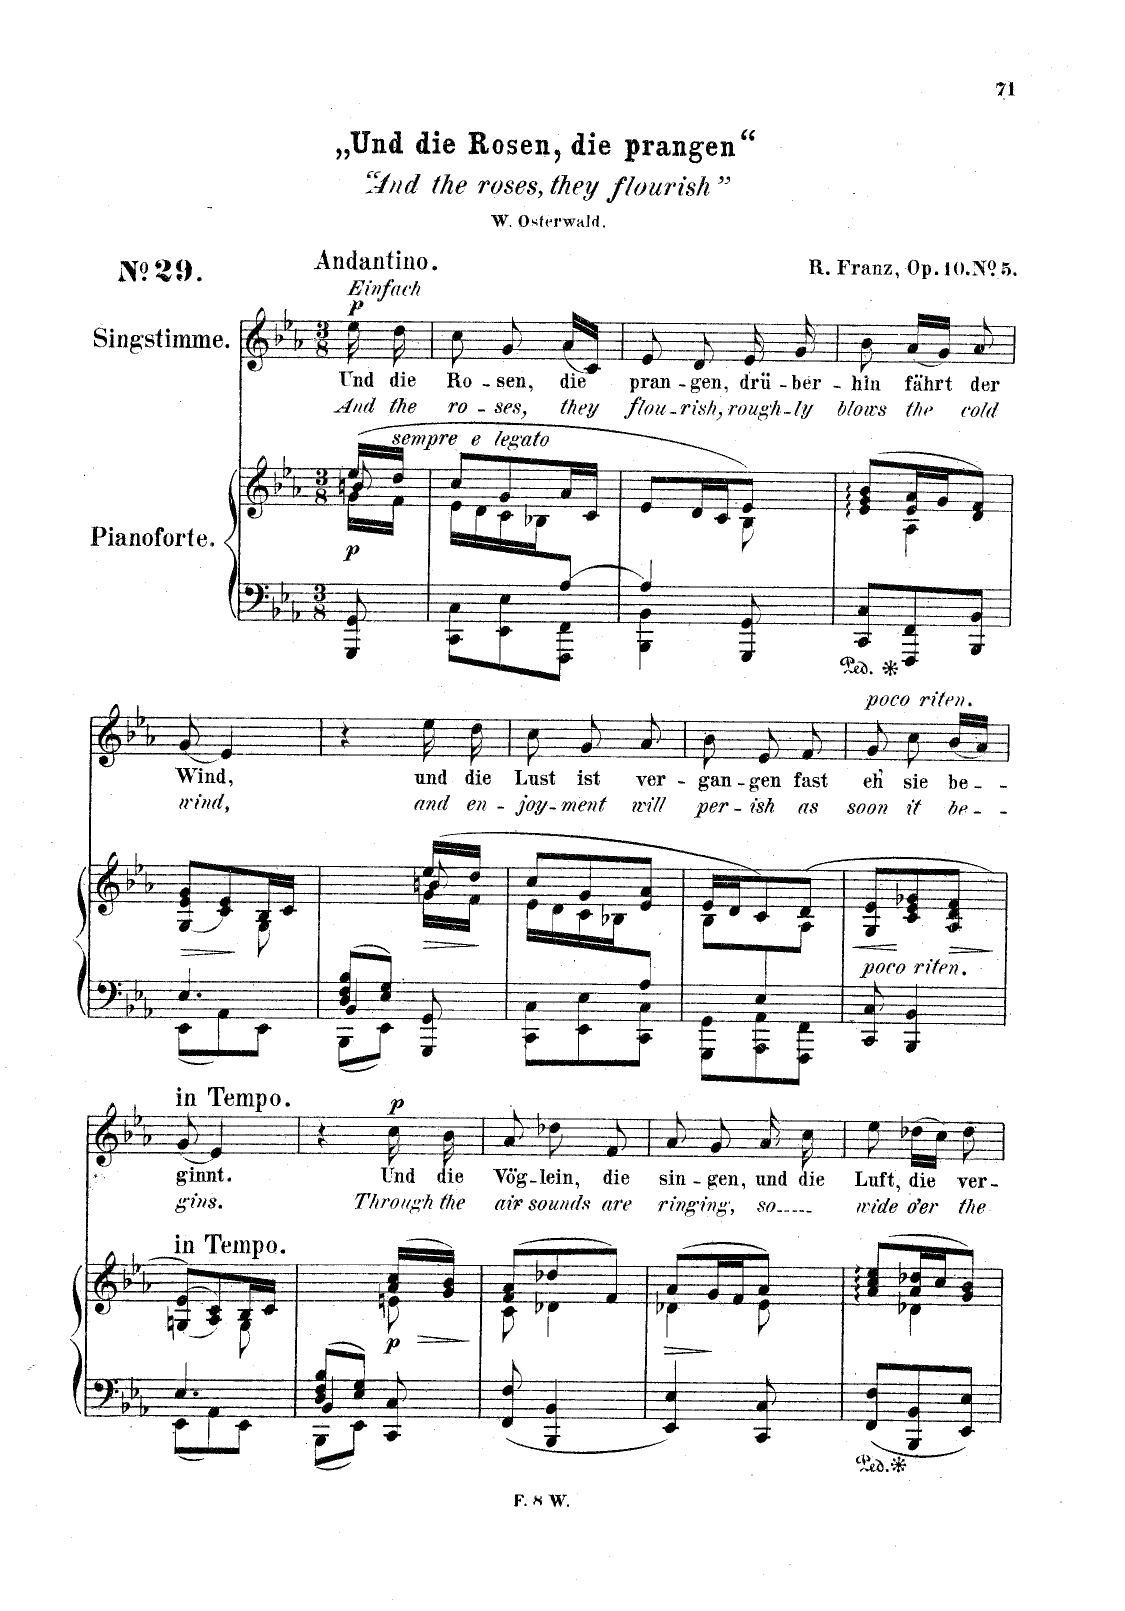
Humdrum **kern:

**kern	**kern	**dynam	**kern	**text	**text	**dynam
*part2	*part2	*part2	*part1	*part1	*part1	*part1
*staff3	*staff2	*staff2/3	*staff1	*staff1	*staff1	*staff1
*I"Pianoforte	*	*	*I"Singstimme Voice	*	*	*
*I'Pno	*	*	*	*	*	*
*clefF4	*clefG2	*	*clefG2	*	*	*
*k[b-e-a-]	*k[b-e-a-]	*	*k[b-e-a-]	*	*	*
*M3/8	*M3/8	*	*M3/8	*	*	*
=	=	=	=	=	=	=
*	*^	*	*	*	*	*
*	*	*^	*	*	*	*	*
!	!	!	!	!	!LO:TX:a:B:t=Andantino	!	!	!
!	!	!	!	!	!LO:TX:i:t=Einfach	!	!	!
!	!LO:TX:a:i:t=sempre e legato	!	!	!	!	!	!	!
!	!	!	!	!LO:DY:b	!	!	!	!LO:DY:a
8GGG/ 8GG/	(16ee-/LL	16g\LL	8bn/	p	16ee-\	Und	And	p
.	16dd/JJ	16f\JJ	.	.	16dd\	die	the	.
*	*	*v	*v	*	*	*	*	*
=1	=1	=1	=1	=1	=1	=1	=1
*^	*	*	*	*	*	*	*
4ryy	8CC\ 8C\L	8cc/L	16e-\LL	.	8cc\	Ro-	ro-	.
.	.	.	16d\	.	.	.	.	.
.	8EE-\ 8E-\	8g/	16c\	.	8g/	-sen,	-ses,	.
.	.	.	16B-X\J	.	.	.	.	.
[8A-/J	8FFF\ 8FF\J	16a-/L	8ryy	.	(16a-/LL	die	they	.
.	.	16c/JJ	.	.	16c/JJ)	.	.	.
=2	=2	=2	=2	=2	=2	=2	=2	=2
4A-\]	4BBB-\ 4BB-\	8e-/L	4ryy	.	8e-/	pran-	flou-	.
.	.	16d/L	.	.	8d/	-gen,	-rish,	.
.	.	16c/J	.	.	.	.	.	.
8ryy	8GGG/ 8GG/	8e-/J)	8B-\	.	16e-/	drü-	rough-	.
.	.	.	.	.	16g/	-ber-	-ly	.
*v	*v	*	*	*	*	*	*	*
=3	=3	=3	=3	=3	=3	=3	=3
8CC/ 8C/L	(8e-/ 8g/ 8b-/L	8ryy	.	8b-\	-hin	blows	.
8FFF/ 8FF/	16e-/ 16a-/L	4A-\	.	(16a-/LL	fährt	the	.
.	16g/J	.	.	16g/JJ)	.	.	.
8BBB-/ 8BB-/J	8d/ 8f/J)	.	.	8a-/	der	cold	.
=4	=4	=4	=4	=4	=4	=4	=4
*^	*	*	*	*	*	*	*
!	!	!	!	!LO:HP:b	!	!	!	!
4.E-/	8EE-\L	(8G/ 8e-/ 8g/L	4ryy	>	(8g/	Wind,	wind,	.
.	8AA-\	8c/ 8e-/)	.	.	4e-/)	.	.	.
.	8EE-\J	16B-/L	8G\	]	.	.	.	.
.	.	16c/JJ	.	.	.	.	.	.
=5	=5	=5	=5	=5	=5	=5	=5	=5
*	*^	*	*^	*	*	*	*	*
8D/ 8F/ 8B-/L	4BB-/	8BBB-\L	4ryy	4ryy	4ryy	.	4r	.	.	.
8E-/ 8G/J	.	8EE-\J	.	.	.	.	.	.	.	.
!	!	!	!	!	!	!LO:HP:b	!	!	!	!
8ryy	8GGG/ 8GG/	8ryy	(16ee-/LL	16g\LL	8bn/	>	16ee-\	und	and	.
.	.	.	16dd/JJ	16f\JJ	.	.	16dd\	die	en-	.
*v	*v	*v	*	*	*	*	*	*	*	*
*	*v	*v	*v	*	*	*	*	*
.	.	]	.	.	.	.
=6	=6	=6	=6	=6	=6	=6
*^	*^	*	*	*	*	*
4ryy	8CC\ 8C\L	8cc/L	16e-\LL	.	8cc\	Lust	-joy-	.
.	.	.	16d\	.	.	.	.	.
.	8EE-\ 8E-\	8g/	16c\	.	8g/	ist	-ment	.
.	.	.	16B-X\J	.	.	.	.	.
8A-/J	8CC\ 8C\J	8e-/ 8a-/J	8ryy	.	8a-/	ver-	will	.
=7	=7	=7	=7	=7	=7	=7	=7	=7
8ryy	8GGG\ 8GG\L	16e-/LL	8B-\L	.	8b-\	-gan-	per-	.
.	.	16d/J	.	.	.	.	.	.
8E-/	8AAA-\ 8AA-\	8c/)	8ryy	.	8e-/	-gen	-ish	.
8ryy	8FFF\ 8FF\J	(8d/J	8A-\J	.	8f/	fast	as	.
=8	=8	=8	=8	=8	=8	=8	=8	=8
!	!	!	!	!	!LO:TX:a:i:t=poco riten.	!	!	!
!	!	!LO:TX:b:i:t=poco riten.	!	!	!	!	!	!
!	!	!	!	!LO:HP:b	!	!	!	!
*v	*v	*	*	*	*	*	*	*
*	*v	*v	*	*	*	*	*
8CC/ 8C/	8G/ 8e-/L	<	8g/	eh’	soon	.
4BBB-/ 4BB-/	8c/ 8e-/ 8g-X/	[	8cc\	sie	it	.
!	!	!LO:HP:b	!	!	!	!
.	8A-/ 8d/ 8f/J	>	(16b-/LL	be-	be-	.
.	.	.	16a-/JJ)	.	.	.
.	.	]	.	.	.	.
=9	=9	=9	=9	=9	=9	=9
*^	*^	*	*	*	*	*
!	!	!	!	!	!LO:TX:a:B:t=in Tempo	!	!	!
!	!	!LO:TX:a:B:t=in Tempo	!	!	!	!	!	!
4.E-/	8EE-\L	(>(8Gn/ 8e-/L)	4ryy	.	(8g/	-ginnt.	-gins.	.
.	8AA-\	8A-/ 8c/))	.	.	4e-/)	.	.	.
.	8EE-\J	16B-/L	8G\	.	.	.	.	.
.	.	16c/JJ	.	.	.	.	.	.
=10	=10	=10	=10	=10	=10	=10	=10	=10
*	*^	*	*	*	*	*	*	*
8D/ 8F/ 8B-/L	4BB-/	8BBB-\L	4ryy	4ryy	.	4r	.	.	.
8E-/ 8G/J	.	8EE-\J	.	.	.	.	.	.	.
!	!	!	!	!	!LO:HP:b	!	!	!	!
!	!	!	!	!	!LO:DY:n=1:b	!	!	!	!LO:DY:a
8ryy	8CC/ 8C/	8ryy	(16a-/ 16cc/LL	8en\	> p	16cc\	Und	Through	p
.	.	.	16g/ 16b-/JJ)	.	.	16b-\	die	the	.
*v	*v	*v	*	*	*	*	*	*	*
*	*v	*v	*	*	*	*	*
.	.	]	.	.	.	.
=11	=11	=11	=11	=11	=11	=11
*	*^	*	*	*	*	*
8FF/ 8F/	(8f/ 8a-/L	8c\	.	8a-/	Vög-	air	.
4BBB-/ 4BB-/	8dd-X/	4d-X\	.	8dd-X\	-lein,	sounds	.
.	8f/J)	.	.	8f/	die	are	.
=12	=12	=12	=12	=12	=12	=12	=12
!	!	!	!LO:HP:b	!	!	!	!
4EE-/ 4E-/	(8a-/L	4d-X\	>	8a-/	sin-	ring-	.
.	16g/L	.	]	8g/	-gen,	-ing,	.
.	16f/J	.	.	.	.	.	.
8CC/ 8C/	8a-/J)	8e-\	.	16a-/	und	so	.
.	.	.	.	16cc\	die	.	.
=13	=13	=13	=13	=13	=13	=13	=13
8FF/ 8F/L	(8a-/ 8cc/ 8ee-/L	8ryy	.	8ee-\	Luft,	wide	.
8BBB-/ 8BB-/	16a-/ 16dd-X/L	4d-X\	.	(16dd-X\LL	die	o’er	.
.	16cc/J	.	.	16cc\JJ)	.	.	.
8EE-/ 8E-/J	8g/ 8b-/J)	.	.	8dd-\	ver-	the	.
*	*v	*v	*	*	*	*	*
=	=	=	=	=	=	=
*-	*-	*-	*-	*-	*-	*-
